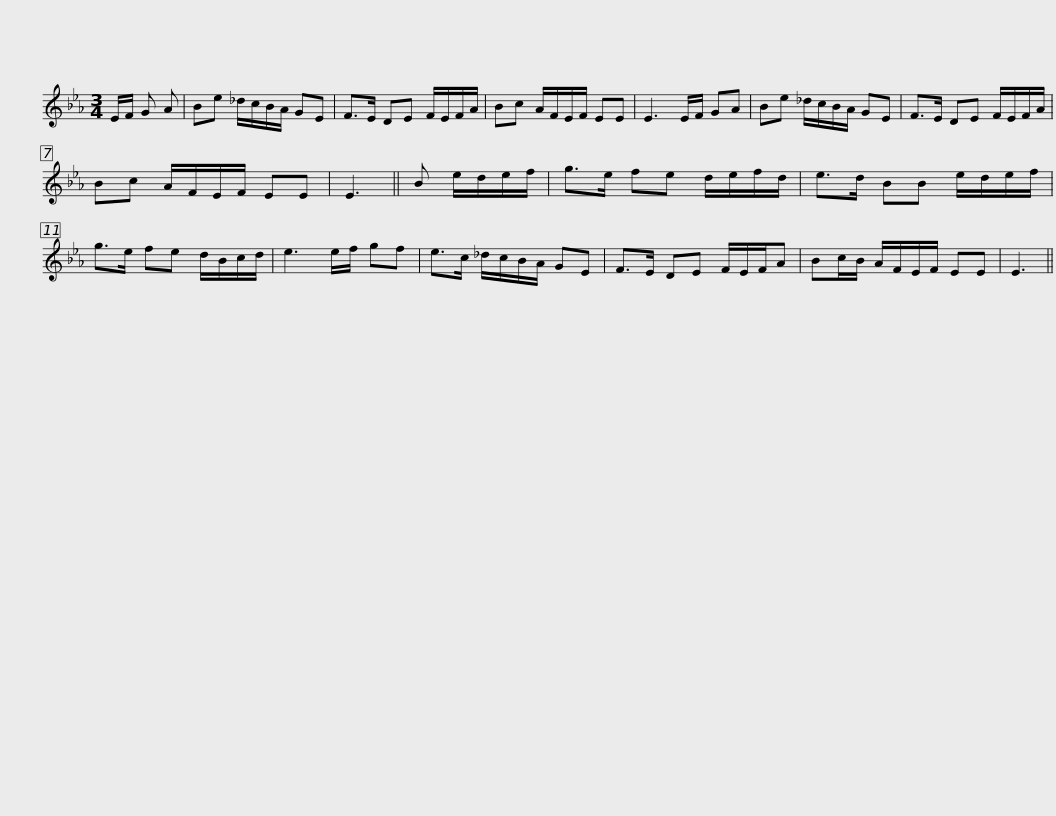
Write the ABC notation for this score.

X:1
L:1/8
M:3/4
I:linebreak $
K:Eb
V:1 treble
V:1
 E/F/ G A | Be _d/c/B/A/ GE | F>E DE F/E/F/A/ | Bc A/F/E/F/ EE | E3 E/F/ GA | %5
 Be _d/c/B/A/ GE |$ F>E DE F/E/F/A/ | Bc A/F/E/F/ EE | E3 || B e/d/e/f/ | %10
 g>e fe d/e/f/d/ | e>d BB e/d/e/f/ |$ g>e fe d/B/c/d/ | e3 e/f/ gf | e>c _d/c/B/A/ GE | %15
 F>E DE F/E/F/A | Bc/B/ A/F/E/F/ EE | E3 || %18
